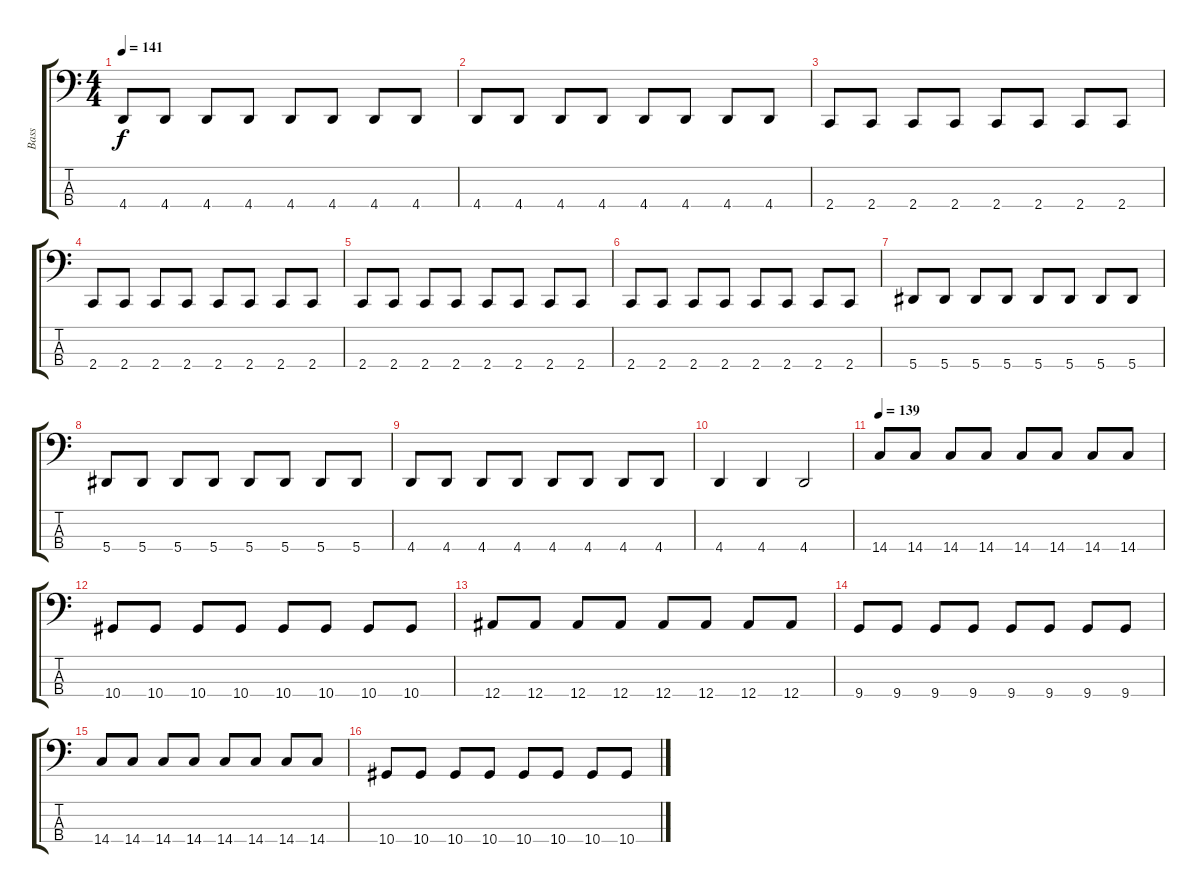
\track ("Bass" "Bass") {solo instrument electricbasspick}
\staff {score tabs}
\tuning (Eb2 Bb1 F1 Bb0) {hide}
\ts (4 4)
\tempo 141
\clef f4
\ks c
4.4.8{dy f} 4.4.8 4.4.8 4.4.8 4.4.8 4.4.8 4.4.8 4.4.8 |
4.4.8 4.4.8 4.4.8 4.4.8 4.4.8 4.4.8 4.4.8 4.4.8 |
2.4.8 2.4.8 2.4.8 2.4.8 2.4.8 2.4.8 2.4.8 2.4.8 |
2.4.8 2.4.8 2.4.8 2.4.8 2.4.8 2.4.8 2.4.8 2.4.8 |
2.4.8 2.4.8 2.4.8 2.4.8 2.4.8 2.4.8 2.4.8 2.4.8 |
2.4.8 2.4.8 2.4.8 2.4.8 2.4.8 2.4.8 2.4.8 2.4.8 |
5.4.8 5.4.8 5.4.8 5.4.8 5.4.8 5.4.8 5.4.8 5.4.8 |
5.4.8 5.4.8 5.4.8 5.4.8 5.4.8 5.4.8 5.4.8 5.4.8 |
4.4.8 4.4.8 4.4.8 4.4.8 4.4.8 4.4.8 4.4.8 4.4.8 |
4.4.4 4.4.4 4.4.2 |
\tempo 139
14.4.8 14.4.8 14.4.8 14.4.8 14.4.8 14.4.8 14.4.8 14.4.8 |
10.4.8 10.4.8 10.4.8 10.4.8 10.4.8 10.4.8 10.4.8 10.4.8 |
12.4.8 12.4.8 12.4.8 12.4.8 12.4.8 12.4.8 12.4.8 12.4.8 |
9.4.8 9.4.8 9.4.8 9.4.8 9.4.8 9.4.8 9.4.8 9.4.8 |
14.4.8 14.4.8 14.4.8 14.4.8 14.4.8 14.4.8 14.4.8 14.4.8 |
10.4.8 10.4.8 10.4.8 10.4.8 10.4.8 10.4.8 10.4.8 10.4.8
